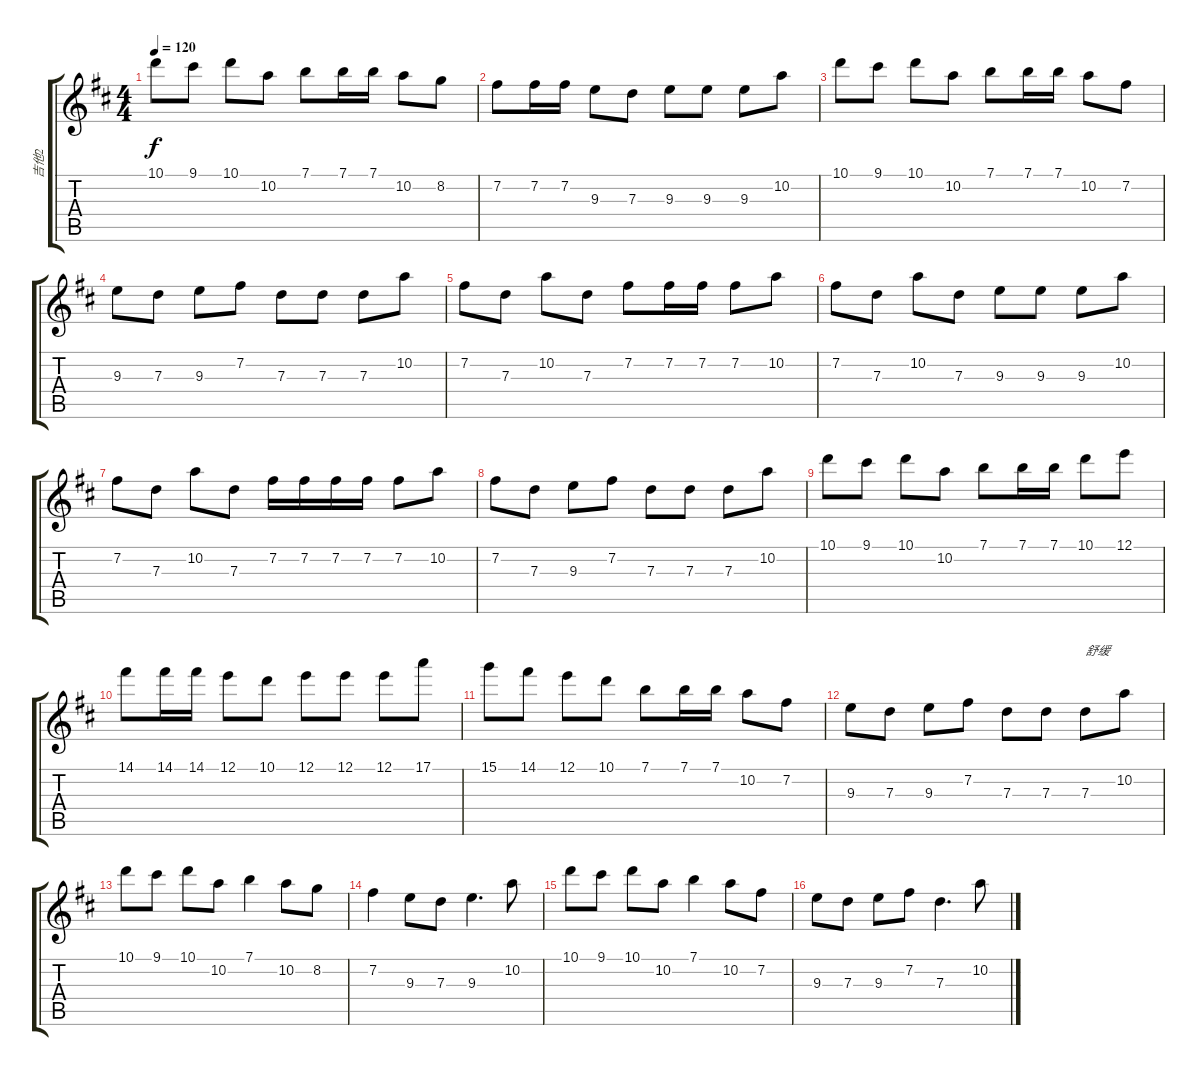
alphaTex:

\track ("吉他2" "吉他2") {instrument acousticguitarsteel}
\staff {score tabs}
\tuning (E4 B3 G3 D3 A2 E2) {hide}
\ts (4 4)
\tempo 120
\clef g2
\ks d
10.1.8{dy f} 9.1.8 10.1.8 10.2.8 7.1.8 7.1.16 7.1.16 10.2.8 8.2.8 |
7.2.8 7.2.16 7.2.16 9.3.8 7.3.8 9.3.8 9.3.8 9.3.8 10.2.8 |
10.1.8 9.1.8 10.1.8 10.2.8 7.1.8 7.1.16 7.1.16 10.2.8 7.2.8 |
9.3.8 7.3.8 9.3.8 7.2.8 7.3.8 7.3.8 7.3.8 10.2.8 |
7.2.8 7.3.8 10.2.8 7.3.8 7.2.8 7.2.16 7.2.16 7.2.8 10.2.8 |
7.2.8 7.3.8 10.2.8 7.3.8 9.3.8 9.3.8 9.3.8 10.2.8 |
7.2.8 7.3.8 10.2.8 7.3.8 7.2.16 7.2.16 7.2.16 7.2.16 7.2.8 10.2.8 |
7.2.8 7.3.8 9.3.8 7.2.8 7.3.8 7.3.8 7.3.8 10.2.8 |
10.1.8 9.1.8 10.1.8 10.2.8 7.1.8 7.1.16 7.1.16 10.1.8 12.1.8 |
14.1.8 14.1.16 14.1.16 12.1.8 10.1.8 12.1.8 12.1.8 12.1.8 17.1.8 |
15.1.8 14.1.8 12.1.8 10.1.8 7.1.8 7.1.16 7.1.16 10.2.8 7.2.8 |
9.3.8 7.3.8 9.3.8 7.2.8 7.3.8 7.3.8 7.3.8{txt "舒缓"} 10.2.8 |
10.1.8 9.1.8 10.1.8 10.2.8 7.1.4 10.2.8 8.2.8 |
7.2.4 9.3.8 7.3.8 9.3.4{d} 10.2.8 |
10.1.8 9.1.8 10.1.8 10.2.8 7.1.4 10.2.8 7.2.8 |
9.3.8 7.3.8 9.3.8 7.2.8 7.3.4{d} 10.2.8
